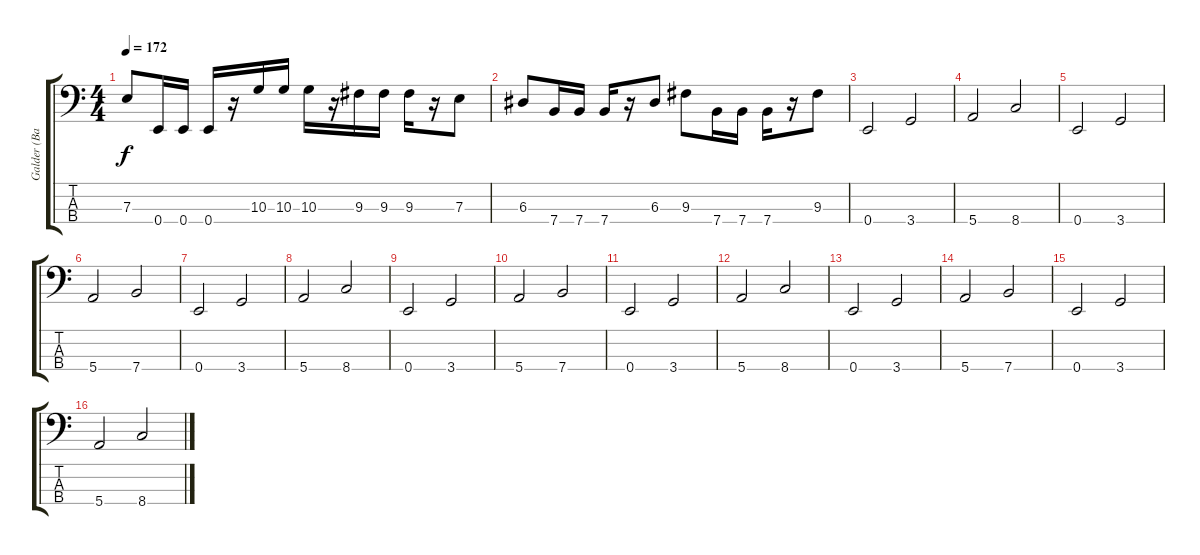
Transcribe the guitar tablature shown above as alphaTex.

\track ("Galder (Bass)" "Galder (Ba") {instrument acousticguitarnylon}
\staff {score tabs}
\tuning (G2 D2 A1 E1) {hide}
\ts (4 4)
\tempo 172
\clef f4
\ks c
7.3.8{dy f} 0.4.16 0.4.16 0.4.16 r.16 10.3.16 10.3.16 10.3.16 r.16 9.3.16 9.3.16 9.3.16 r.16 7.3.8 |
6.3.8 7.4.16 7.4.16 7.4.16 r.16 6.3.8 9.3.8 7.4.16 7.4.16 7.4.16 r.16 9.3.8 |
0.4.2 3.4.2 |
5.4.2 8.4.2 |
0.4.2 3.4.2 |
5.4.2 7.4.2 |
0.4.2 3.4.2 |
5.4.2 8.4.2 |
0.4.2 3.4.2 |
5.4.2 7.4.2 |
0.4.2 3.4.2 |
5.4.2 8.4.2 |
0.4.2 3.4.2 |
5.4.2 7.4.2 |
0.4.2 3.4.2 |
5.4.2 8.4.2
